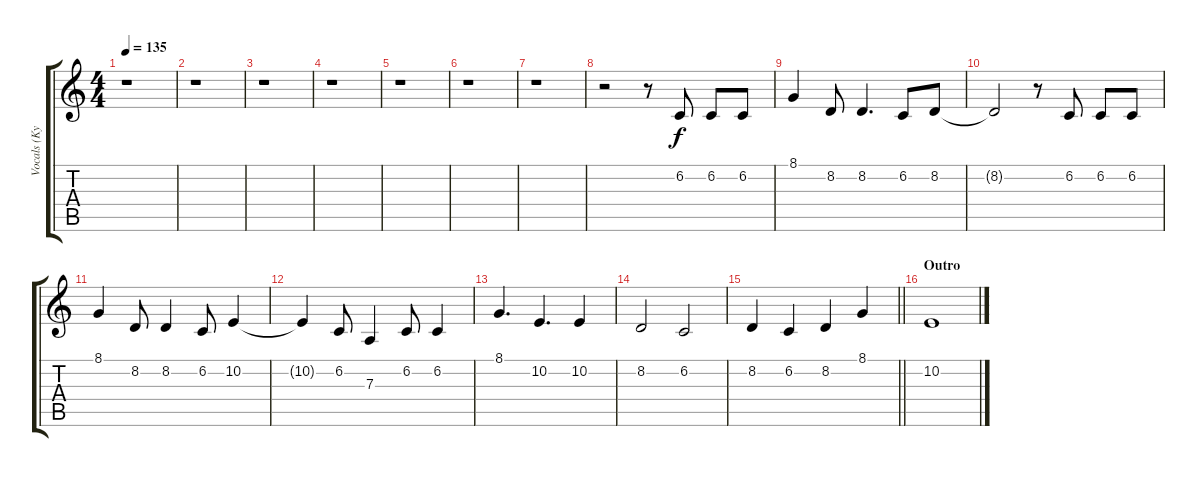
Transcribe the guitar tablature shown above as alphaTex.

\track ("Vocals (Kyle Erich)" "Vocals (Ky") {instrument tenorsax}
\staff {score tabs}
\tuning (B3 Gb3 D3 A2 E2 B1) {hide}
\ts (4 4)
\tempo 135
\clef g2
\ks c
r.1{dy f} |
r.1 |
r.1 |
r.1 |
r.1 |
r.1 |
r.1 |
r.2 r.8 6.2.8 6.2.8 6.2.8 |
8.1.4 8.2.8 8.2.4{d} 6.2.8 8.2.8 |
8.2{t}.2 r.8 6.2.8 6.2.8 6.2.8 |
8.1.4 8.2.8 8.2.4 6.2.8 10.2.4 |
10.2{t}.4 6.2.8 7.3.4 6.2.8 6.2.4 |
8.1.4{d} 10.2.4{d} 10.2.4 |
8.2.2 6.2.2 |
\barLineRight lightlight
8.2.4 6.2.4 8.2.4 8.1.4 |
\section ("" "Outro")
10.2.1
